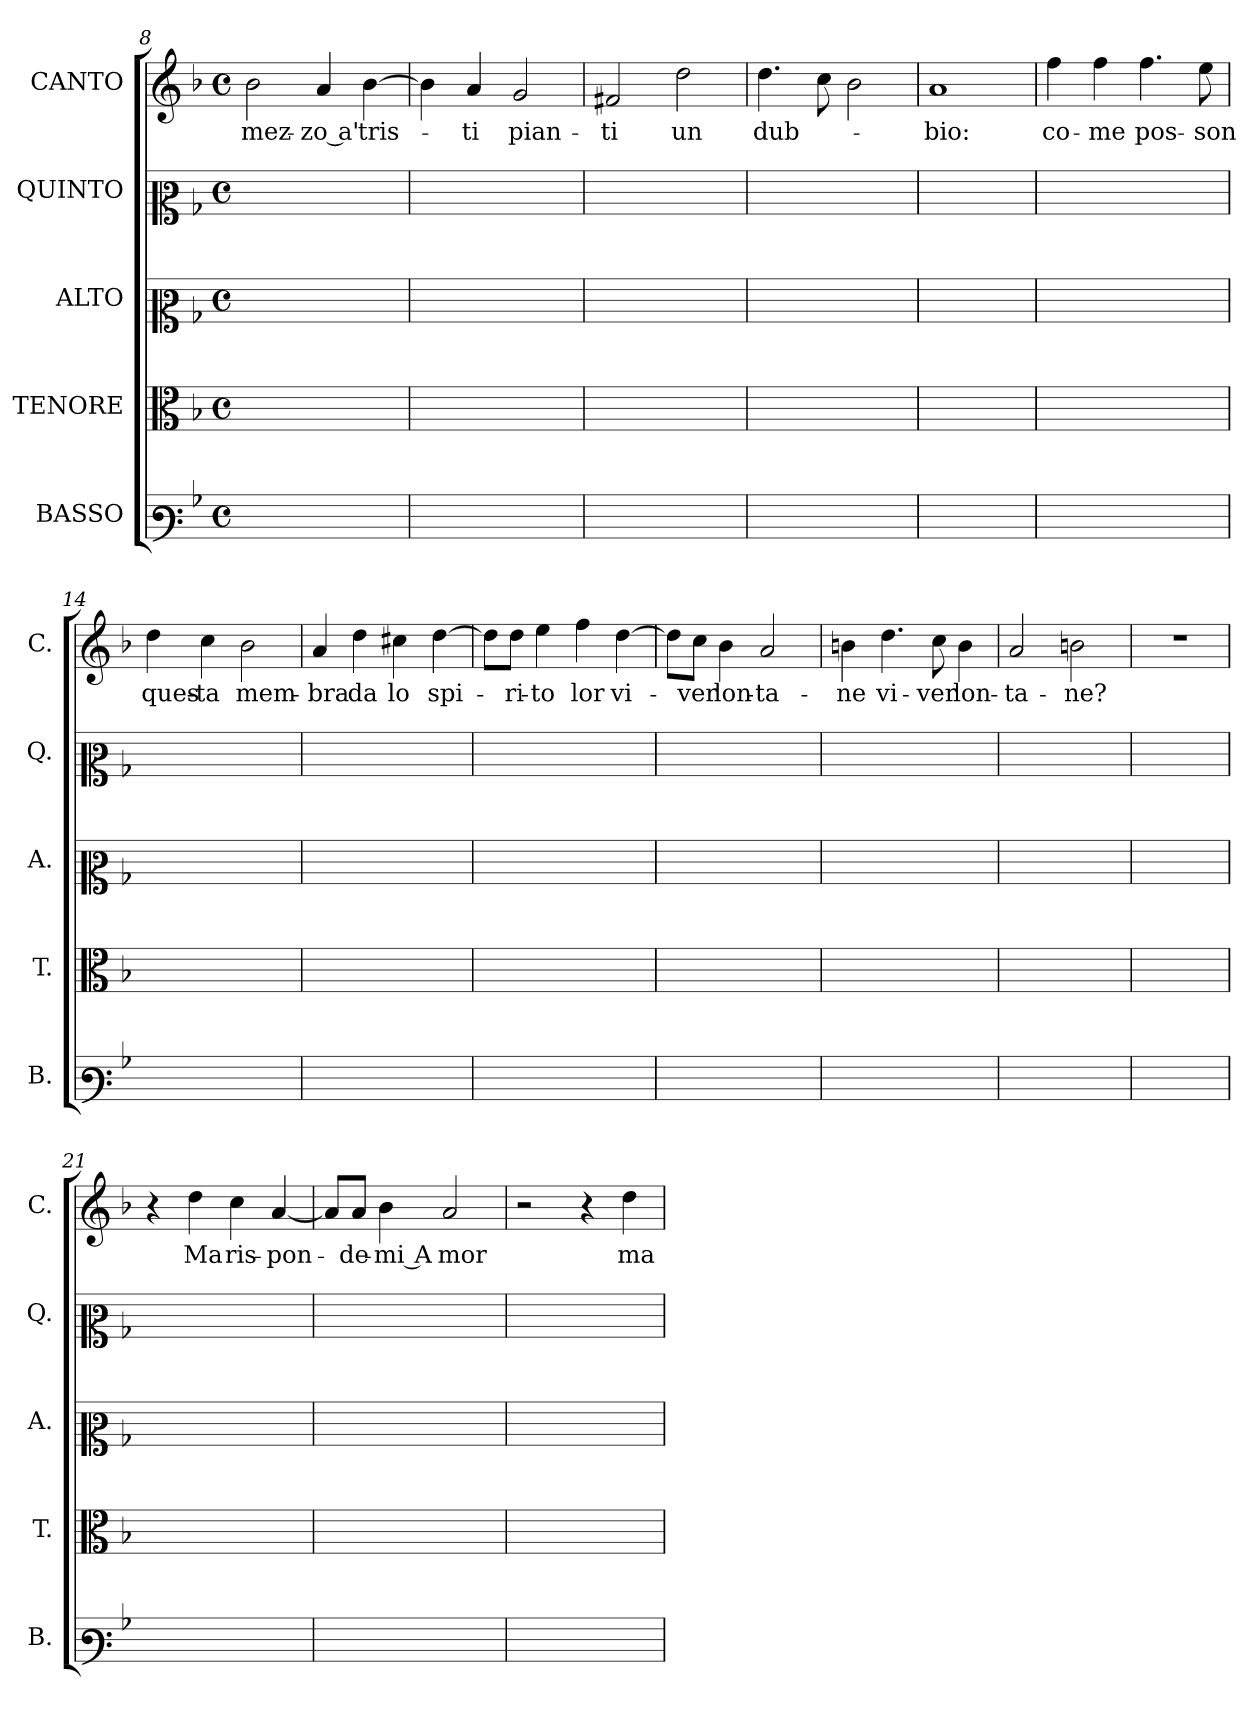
**kern	**kern	**kern	**kern	**kern	**text
*part5	*part4	*part3	*part2	*part1	*part1
*staff5	*staff4	*staff3	*staff2	*staff1	*staff1
*I"BASSO	*I"TENORE	*I"ALTO	*I"QUINTO	*I"CANTO	*
*I'B.	*I'T.	*I'A.	*I'Q.	*I'C.	*
!!LO:PB:g=z
*clefF3	*clefC3	*clefC2	*clefC2	*clefG2	*
*k[b-]	*k[b-]	*k[b-]	*k[b-]	*k[b-]	*
*F:	*F:	*F:	*F:	*F:	*
*M4/4	*M4/4	*M4/4	*M4/4	*M4/4	*
*met(c)	*met(c)	*met(c)	*met(c)	*met(c)	*
=8	=8	=8	=8	=8	=8
1ryy	1ryy	1ryy	1ryy	2b-	mez-
.	.	.	.	4a	-zo a'
.	.	.	.	[4b-	tris-
=9	=9	=9	=9	=9	=9
1ryy	1ryy	1ryy	1ryy	4b-]	.
.	.	.	.	4a	-ti
.	.	.	.	2g	pian-
=10	=10	=10	=10	=10	=10
1ryy	1ryy	1ryy	1ryy	2f#	-ti
.	.	.	.	2dd	un
=11	=11	=11	=11	=11	=11
1ryy	1ryy	1ryy	1ryy	4.dd	dub-
.	.	.	.	8cc	.
.	.	.	.	2b-	.
=12	=12	=12	=12	=12	=12
1ryy	1ryy	1ryy	1ryy	1a	-bio:
=13	=13	=13	=13	=13	=13
1ryy	1ryy	1ryy	1ryy	4ff	co-
.	.	.	.	4ff	-me
.	.	.	.	4.ff	pos-
.	.	.	.	8ee	-son
=14	=14	=14	=14	=14	=14
1ryy	1ryy	1ryy	1ryy	4dd	ques-
.	.	.	.	4cc	-ta
.	.	.	.	2b-	mem-
!!LO:LB:g=z
=15	=15	=15	=15	=15	=15
1ryy	1ryy	1ryy	1ryy	4a	-bra
.	.	.	.	4dd	da
.	.	.	.	4cc#	lo
.	.	.	.	[4dd	spi-
=16	=16	=16	=16	=16	=16
1ryy	1ryy	1ryy	1ryy	8ddL]	.
.	.	.	.	8ddJ	-ri-
.	.	.	.	4ee	-to
.	.	.	.	4ff	lor
.	.	.	.	[4dd	vi-
=17	=17	=17	=17	=17	=17
1ryy	1ryy	1ryy	1ryy	8ddL]	.
.	.	.	.	8ccJ	-ver
.	.	.	.	4b-	lon-
.	.	.	.	2a	-ta-
=18	=18	=18	=18	=18	=18
1ryy	1ryy	1ryy	1ryy	4b	-ne
.	.	.	.	4.dd	vi-
.	.	.	.	8cc	-ver
.	.	.	.	4b	lon-
=19	=19	=19	=19	=19	=19
1ryy	1ryy	1ryy	1ryy	2a	-ta-
.	.	.	.	2b	-ne?
=20	=20	=20	=20	=20	=20
1ryy	1ryy	1ryy	1ryy	1r	.
!!LO:PB:g=z
=21	=21	=21	=21	=21	=21
1ryy	1ryy	1ryy	1ryy	4r	.
.	.	.	.	4dd	Ma
.	.	.	.	4cc	ris-
.	.	.	.	[4a	-pon-
=22	=22	=22	=22	=22	=22
1ryy	1ryy	1ryy	1ryy	8aL]	.
.	.	.	.	8aJ	-de-
.	.	.	.	4b-	-mi A
.	.	.	.	2a	-mor
=23	=23	=23	=23	=23	=23
1ryy	1ryy	1ryy	1ryy	2r	.
.	.	.	.	4r	.
.	.	.	.	4dd	ma
=	=	=	=	=	=
*-	*-	*-	*-	*-	*-
